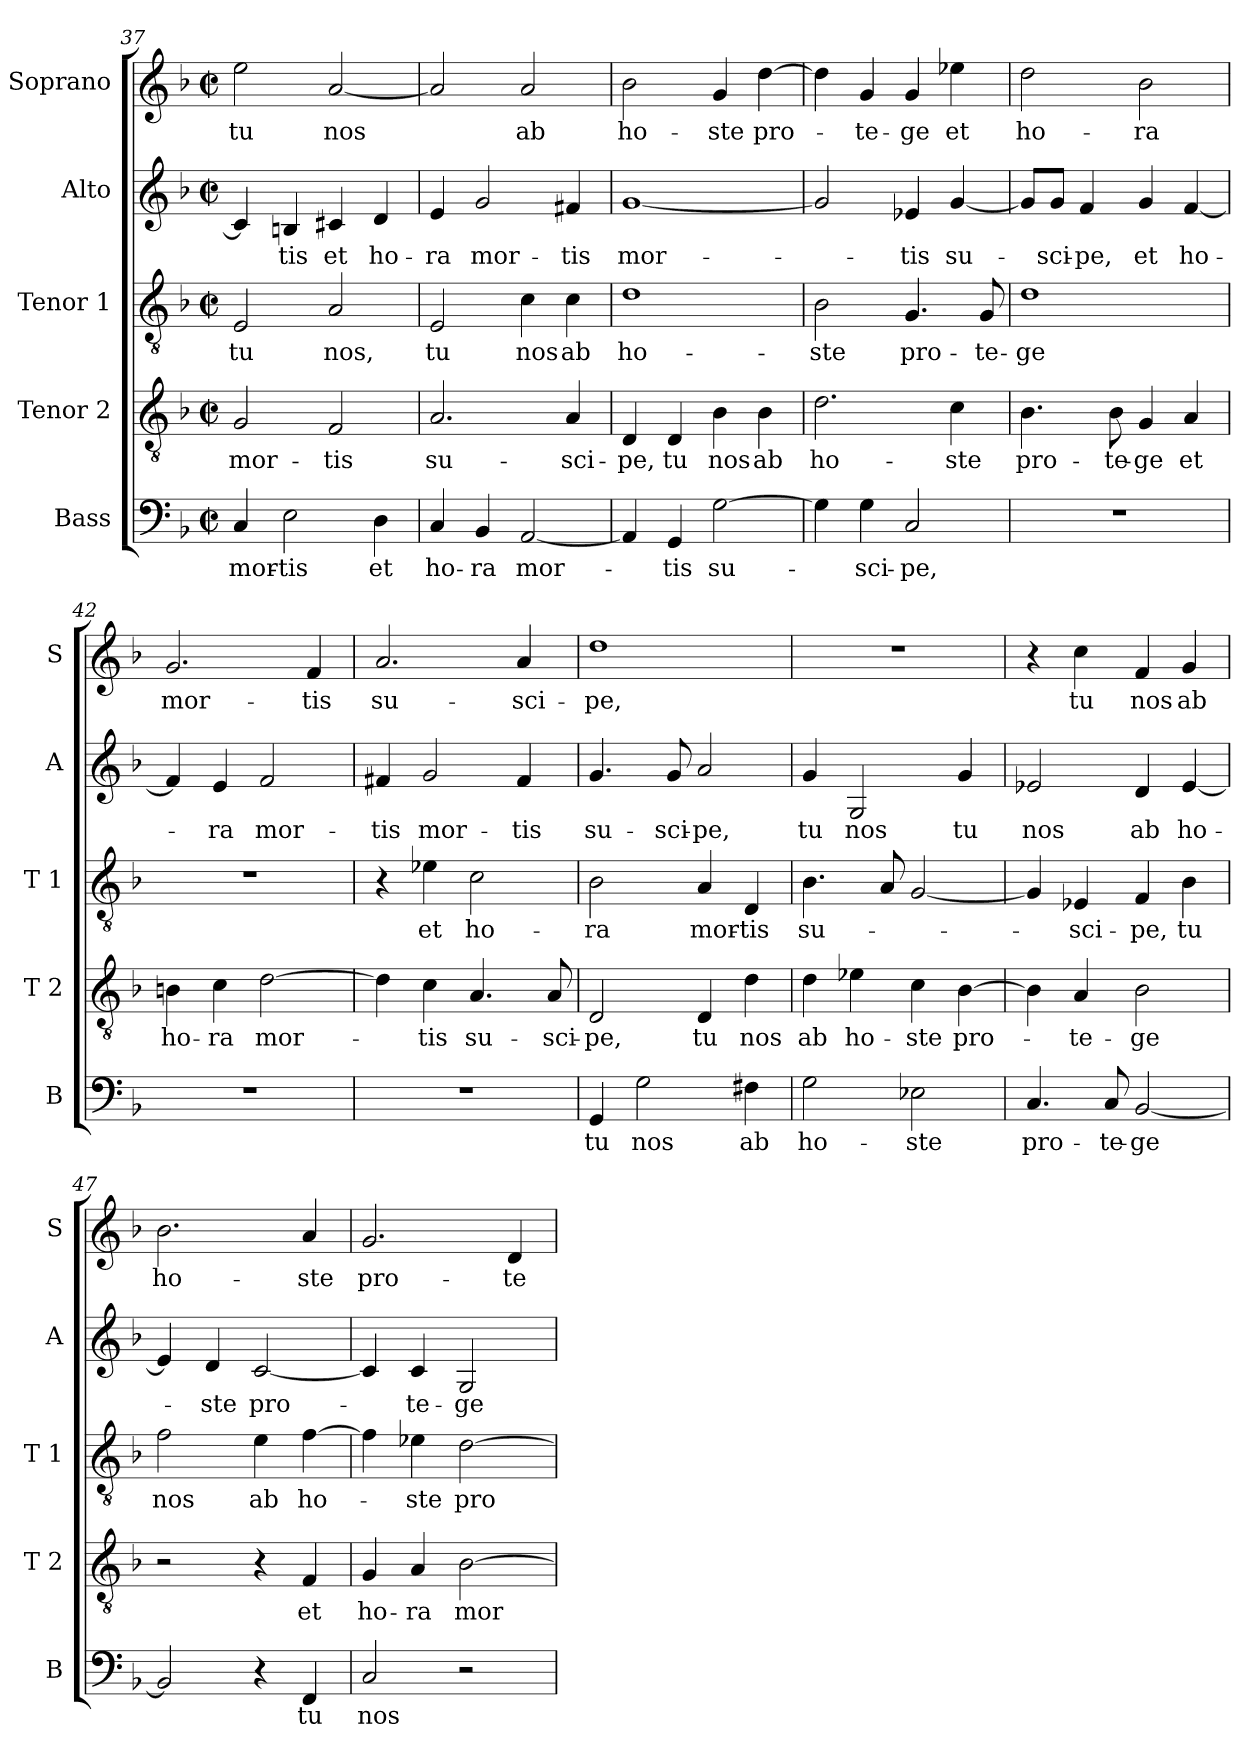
**kern	**text	**kern	**text	**kern	**text	**kern	**text	**kern	**text
*part5	*part5	*part4	*part4	*part3	*part3	*part2	*part2	*part1	*part1
*staff5	*staff5	*staff4	*staff4	*staff3	*staff3	*staff2	*staff2	*staff1	*staff1
*I"Bass	*	*I"Tenor 2	*	*I"Tenor 1	*	*I"Alto	*	*I"Soprano	*
*I'B	*	*I'T 2	*	*I'T 1	*	*I'A	*	*I'S	*
*clefF4	*	*clefGv2	*	*clefGv2	*	*clefG2	*	*clefG2	*
*k[b-]	*	*k[b-]	*	*k[b-]	*	*k[b-]	*	*k[b-]	*
*F:	*	*F:	*	*F:	*	*F:	*	*F:	*
*M2/2	*	*M2/2	*	*M2/2	*	*M2/2	*	*M2/2	*
*met(c|)	*	*met(c|)	*	*met(c|)	*	*met(c|)	*	*met(c|)	*
=37	=37	=37	=37	=37	=37	=37	=37	=37	=37
4C/	mor-	2G/	mor-	2E/	tu	4c/]	.	2ee\	tu
2E\	-tis	.	.	.	.	4Bn/	-tis	.	.
.	.	2F/	-tis	2A/	nos,	4c#X/	et	[2a/	nos
4D\	et	.	.	.	.	4d/	ho-	.	.
=38	=38	=38	=38	=38	=38	=38	=38	=38	=38
4C/	ho-	2.A/	su-	2E/	tu	4e/	-ra	2a/]	.
4BB-/	-ra	.	.	.	.	2g/	mor-	.	.
[2AA/	mor-	.	.	4c\	nos	.	.	2a/	ab
.	.	4A/	-sci-	4c\	ab	4f#X/	-tis	.	.
=39	=39	=39	=39	=39	=39	=39	=39	=39	=39
4AA/]	.	4D/	-pe,	1d	ho-	[1g	mor-	2b-\	ho-
4GG/	-tis	4D/	tu	.	.	.	.	.	.
[2G\	su-	4B-\	nos	.	.	.	.	4g/	-ste
.	.	4B-\	ab	.	.	.	.	[4dd\	pro-
=40	=40	=40	=40	=40	=40	=40	=40	=40	=40
4G\]	.	2.d\	ho-	2B-\	-ste	2g/]	.	4dd\]	.
4G\	-sci-	.	.	.	.	.	.	4g/	-te-
2C/	-pe,	.	.	4.G/	pro-	4e-X/	-tis	4g/	-ge
.	.	4c\	-ste	.	.	[4g/	su-	4ee-X\	et
.	.	.	.	8G/	-te-	.	.	.	.
!!LO:LB:g=z
=41	=41	=41	=41	=41	=41	=41	=41	=41	=41
1r	.	4.B-\	pro-	1d	-ge	8g/L]	.	2dd\	ho-
.	.	.	.	.	.	8g/J	-sci-	.	.
.	.	.	.	.	.	4f/	-pe,	.	.
.	.	8B-\	-te-	.	.	.	.	.	.
.	.	4G/	-ge	.	.	4g/	et	2b-\	-ra
.	.	4A/	et	.	.	[4f/	ho-	.	.
=42	=42	=42	=42	=42	=42	=42	=42	=42	=42
1r	.	4Bn\	ho-	1r	.	4f/]	.	2.g/	mor-
.	.	4c\	-ra	.	.	4e/	-ra	.	.
.	.	[2d\	mor-	.	.	2f/	mor-	.	.
.	.	.	.	.	.	.	.	4f/	-tis
=43	=43	=43	=43	=43	=43	=43	=43	=43	=43
1r	.	4d\]	.	4r	.	4f#X/	-tis	2.a/	su-
.	.	4c\	-tis	4e-X\	et	2g/	mor-	.	.
.	.	4.A/	su-	2c\	ho-	.	.	.	.
.	.	.	.	.	.	4f#/	-tis	4a/	-sci-
.	.	8A/	-sci-	.	.	.	.	.	.
=44	=44	=44	=44	=44	=44	=44	=44	=44	=44
4GG/	tu	2D/	-pe,	2B-\	-ra	4.g/	su-	1dd	-pe,
2G\	nos	.	.	.	.	.	.	.	.
.	.	.	.	.	.	8g/	-sci-	.	.
.	.	4D/	tu	4A/	mor-	2a/	-pe,	.	.
4F#X\	ab	4d\	nos	4D/	-tis	.	.	.	.
=45	=45	=45	=45	=45	=45	=45	=45	=45	=45
2G\	ho-	4d\	ab	4.B-\	su-	4g/	tu	1r	.
.	.	4e-X\	ho-	.	.	2G/	nos	.	.
.	.	.	.	8A/	.	.	.	.	.
2E-X\	-ste	4c\	-ste	[2G/	.	.	.	.	.
.	.	[4B-\	pro-	.	.	4g/	tu	.	.
!!LO:PB:g=z
=46	=46	=46	=46	=46	=46	=46	=46	=46	=46
4.C/	pro-	4B-\]	.	4G/]	.	2e-X/	nos	4r	.
.	.	4A/	-te-	4E-X/	-sci-	.	.	4cc\	tu
8C/	-te-	.	.	.	.	.	.	.	.
[2BB-/	-ge	2B-\	-ge	4F/	-pe,	4d/	ab	4f/	nos
.	.	.	.	4B-\	tu	[4e-/	ho-	4g/	ab
=47	=47	=47	=47	=47	=47	=47	=47	=47	=47
2BB-/]	.	2r	.	2f\	nos	4e-/]	.	2.b-\	ho-
.	.	.	.	.	.	4d/	-ste	.	.
4r	.	4r	.	4e\	ab	[2c/	pro-	.	.
4FF/	tu	4F/	et	[4f\	ho-	.	.	4a/	-ste
=48	=48	=48	=48	=48	=48	=48	=48	=48	=48
2C/	nos	4G/	ho-	4f\]	.	4c/]	.	2.g/	pro-
.	.	4A/	-ra	4e-X\	-ste	4c/	-te-	.	.
2r	.	[2B-\	mor-	[2d\	pro-	2G/	-ge	.	.
.	.	.	.	.	.	.	.	4d/	-te-
=	=	=	=	=	=	=	=	=	=
*-	*-	*-	*-	*-	*-	*-	*-	*-	*-
